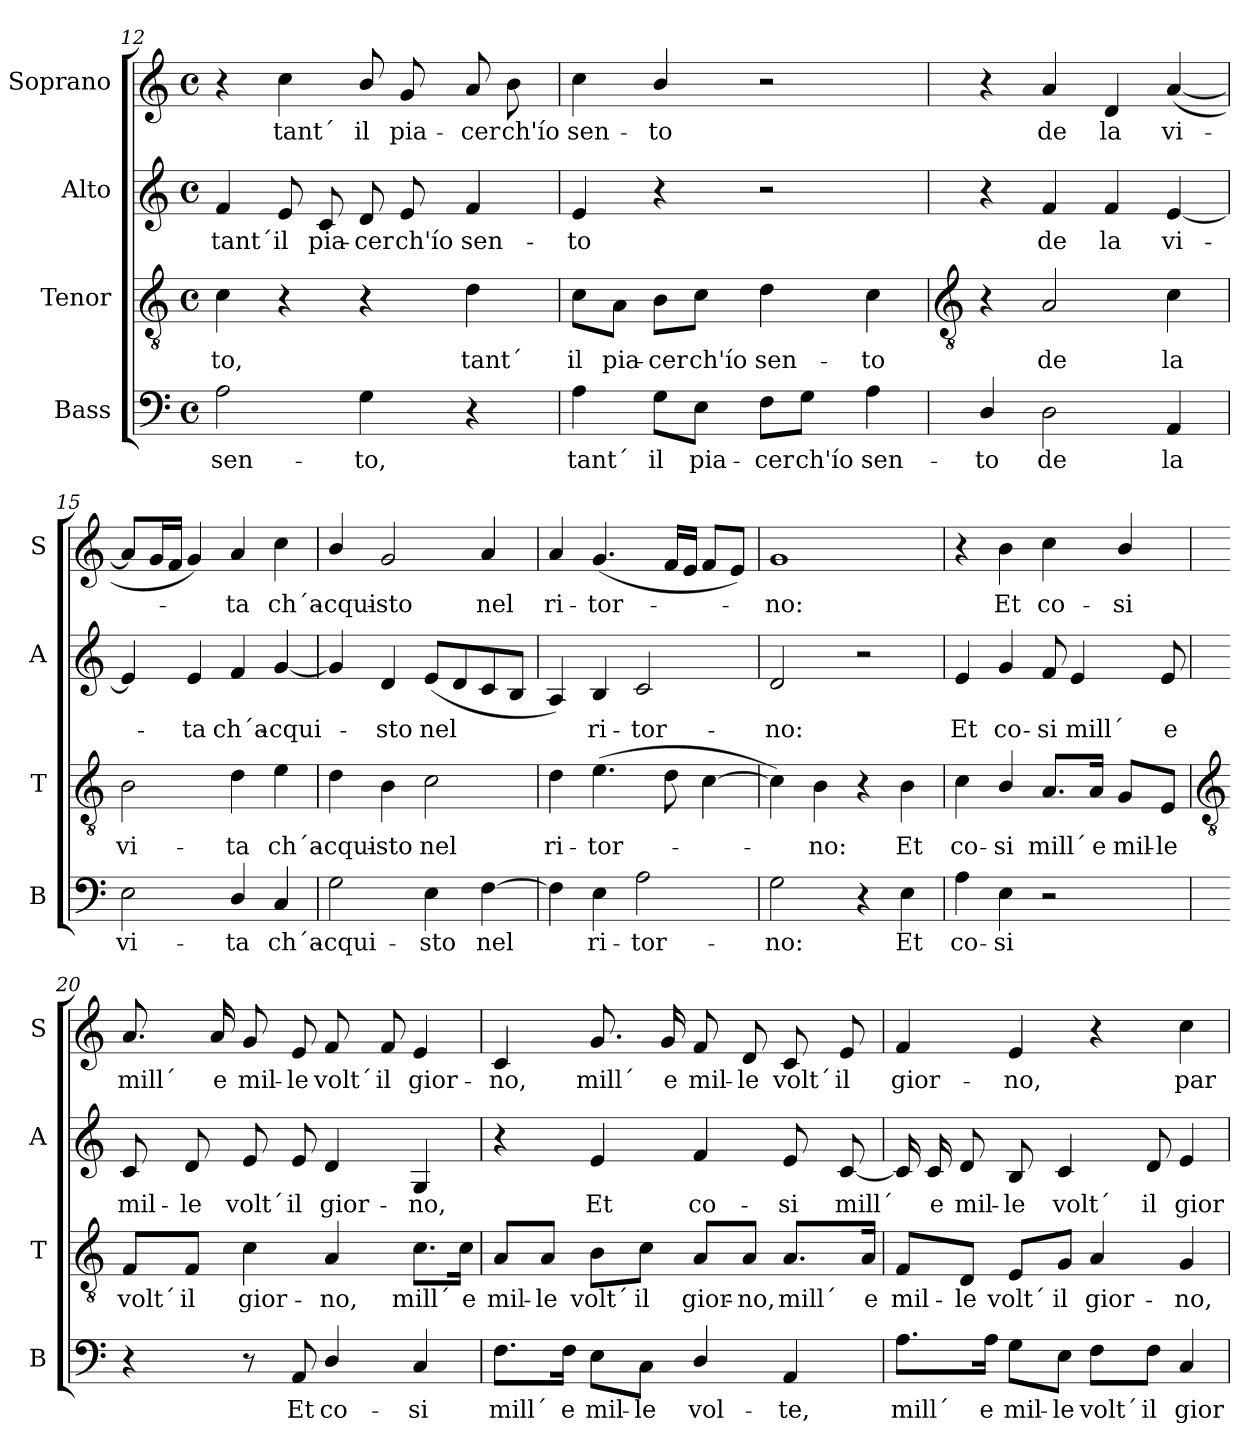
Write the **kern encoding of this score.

**kern	**text	**kern	**text	**kern	**text	**kern	**text
*part4	*part4	*part3	*part3	*part2	*part2	*part1	*part1
*staff4	*staff4	*staff3	*staff3	*staff2	*staff2	*staff1	*staff1
*I"Bass	*	*I"Tenor	*	*I"Alto	*	*I"Soprano	*
*I'B	*	*I'T	*	*I'A	*	*I'S	*
*clefF4	*	*clefGv2	*	*clefG2	*	*clefG2	*
*k[]	*	*k[]	*	*k[]	*	*k[]	*
*C:	*	*C:	*	*C:	*	*C:	*
*M4/4	*	*M4/4	*	*M4/4	*	*M4/4	*
*met(c)	*	*met(c)	*	*met(c)	*	*met(c)	*
=12	=12	=12	=12	=12	=12	=12	=12
!	!LO:LY:b	!	!LO:LY:b	!	!LO:LY:b	!	!
2A	sen-	4c	-to,	4f	tant´	4r	.
!	!	!	!	!	!LO:LY:b	!	!LO:LY:b
.	.	4r	.	8e	il	4cc	tant´
!	!	!	!	!	!LO:LY:b	!	!
.	.	.	.	8c	pia-	.	.
!	!LO:LY:b	!	!	!	!LO:LY:b	!	!LO:LY:b
4G	-to,	4r	.	8d	-cer	8b/	il
!	!	!	!	!	!LO:LY:b	!	!LO:LY:b
.	.	.	.	8e	ch'ío	8g	pia-
!	!	!	!LO:LY:b	!	!LO:LY:b	!	!LO:LY:b
4r	.	4d	tant´	4f	sen-	8a	-cer
!	!	!	!	!	!	!	!LO:LY:b
.	.	.	.	.	.	8b	ch'ío
=13	=13	=13	=13	=13	=13	=13	=13
!	!LO:LY:b	!	!LO:LY:b	!	!LO:LY:b	!	!LO:LY:b
4A	tant´	8c\L	il	4e	-to	4cc	sen-
!	!	!	!LO:LY:b	!	!	!	!
.	.	8A\J	pia-	.	.	.	.
!	!LO:LY:b	!	!LO:LY:b	!	!	!	!LO:LY:b
8G\L	il	8B\L	-cer	4r	.	4b/	-to
!	!LO:LY:b	!	!LO:LY:b	!	!	!	!
8E\J	pia-	8c\J	ch'ío	.	.	.	.
!	!LO:LY:b	!	!LO:LY:b	!	!	!	!
8F\L	-cer	4d	sen-	2r	.	2r	.
!	!LO:LY:b	!	!	!	!	!	!
8G\J	ch'ío	.	.	.	.	.	.
!	!LO:LY:b	!	!LO:LY:b	!	!	!	!
4A	sen-	4c	-to	.	.	.	.
!!LO:LB:g=z
=14	=14	=14	=14	=14	=14	=14	=14
*	*	*clefGv2	*	*	*	*	*
!	!LO:LY:b	!	!	!	!	!	!
4D/	-to	4r	.	4r	.	4r	.
!	!LO:LY:b	!	!LO:LY:b	!	!LO:LY:b	!	!LO:LY:b
2D	de	2A	de	4f	de	4a	de
!	!	!	!	!	!LO:LY:b	!	!LO:LY:b
.	.	.	.	4f	la	4d	la
!	!LO:LY:b	!	!LO:LY:b	!	!LO:LY:b	!	!LO:LY:b
4AA	la	4c	la	[4e	vi-	(<[4a	vi-
=15	=15	=15	=15	=15	=15	=15	=15
!	!LO:LY:b	!	!LO:LY:b	!	!	!	!
2E	vi-	2B	vi-	4e]	.	8aL]	.
.	.	.	.	.	.	16gL	.
.	.	.	.	.	.	16fJJ	.
!	!	!	!	!	!LO:LY:b	!	!
.	.	.	.	4e	ta	4g)	.
!	!LO:LY:b	!	!LO:LY:b	!	!LO:LY:b	!	!LO:LY:b
4D/	-ta	4d	-ta	4f	ch´a-	4a	ta
!	!LO:LY:b	!	!LO:LY:b	!	!LO:LY:b	!	!LO:LY:b
4C	ch´a-	4e	ch´a-	[4g	-cqui-	4cc	ch´a-
=16	=16	=16	=16	=16	=16	=16	=16
!	!LO:LY:b	!	!LO:LY:b	!	!	!	!LO:LY:b
2G	-cqui-	4d	-cqui-	4g]	.	4b/	-cqui-
!	!	!	!LO:LY:b	!	!LO:LY:b	!	!LO:LY:b
.	.	4B	-sto	4d	sto	2g	-sto
!	!LO:LY:b	!	!LO:LY:b	!	!LO:LY:b	!	!
4E	-sto	2c	nel	(<8eL	nel	.	.
.	.	.	.	8d	.	.	.
!	!LO:LY:b	!	!	!	!	!	!LO:LY:b
[4F	nel	.	.	8c	.	4a	nel
.	.	.	.	8B/J	.	.	.
=17	=17	=17	=17	=17	=17	=17	=17
!	!	!	!LO:LY:b	!	!	!	!LO:LY:b
4F]	.	4d	ri-	4A)	.	4a	ri-
!	!LO:LY:b	!	!LO:LY:b	!	!LO:LY:b	!	!LO:LY:b
4E	ri-	(>4.e	-tor-	4B	ri-	(<4.g	-tor-
!	!LO:LY:b	!	!	!	!LO:LY:b	!	!
2A	-tor-	.	.	2c	-tor-	.	.
.	.	8d	.	.	.	16fLL	.
.	.	.	.	.	.	16eJJ	.
.	.	[4c	.	.	.	8fL	.
.	.	.	.	.	.	8eJ)	.
=18	=18	=18	=18	=18	=18	=18	=18
!	!LO:LY:b	!	!	!	!LO:LY:b	!	!LO:LY:b
2G	-no:	4c])	.	2d	-no:	1g	no:
!	!	!	!LO:LY:b	!	!	!	!
.	.	4B	no:	.	.	.	.
4r	.	4r	.	2r	.	.	.
!	!LO:LY:b	!	!LO:LY:b	!	!	!	!
4E	Et	4B	Et	.	.	.	.
=19	=19	=19	=19	=19	=19	=19	=19
!	!LO:LY:b	!	!LO:LY:b	!	!LO:LY:b	!	!
4A	co-	4c	co-	4e	Et	4r	.
!	!LO:LY:b	!	!LO:LY:b	!	!LO:LY:b	!	!LO:LY:b
4E	-si	4B/	-si	4g	co-	4b	Et
!	!	!	!LO:LY:b	!	!LO:LY:b	!	!LO:LY:b
2r	.	8.A/L	mill´	8f	-si	4cc	co-
!	!	!	!	!	!LO:LY:b	!	!
.	.	.	.	4e	mill´	.	.
!	!	!	!LO:LY:b	!	!	!	!
.	.	16A/Jk	e	.	.	.	.
!	!	!	!LO:LY:b	!	!	!	!LO:LY:b
.	.	8G/L	mil-	.	.	4b/	-si
!	!	!	!LO:LY:b	!	!LO:LY:b	!	!
.	.	8E/J	-le	8e	e	.	.
!!LO:LB:g=z
=20	=20	=20	=20	=20	=20	=20	=20
*	*	*clefGv2	*	*	*	*	*
!	!	!	!LO:LY:b	!	!LO:LY:b	!	!LO:LY:b
4r	.	8F/L	volt´	8c	mil-	8.a	mill´
!	!	!	!LO:LY:b	!	!LO:LY:b	!	!
.	.	8F/J	il	8d	-le	.	.
!	!	!	!	!	!	!	!LO:LY:b
.	.	.	.	.	.	16a	e
!	!	!	!LO:LY:b	!	!LO:LY:b	!	!LO:LY:b
8r	.	4c	gior-	8e	volt´	8g	mil-
!	!LO:LY:b	!	!	!	!LO:LY:b	!	!LO:LY:b
8AA	Et	.	.	8e	il	8e	-le
!	!LO:LY:b	!	!LO:LY:b	!	!LO:LY:b	!	!LO:LY:b
4D/	co-	4A	-no,	4d	gior-	8f	volt´
!	!	!	!	!	!	!	!LO:LY:b
.	.	.	.	.	.	8f	il
!	!LO:LY:b	!	!LO:LY:b	!	!LO:LY:b	!	!LO:LY:b
4C	-si	8.c\L	mill´	4G	-no,	4e	gior-
!	!	!	!LO:LY:b	!	!	!	!
.	.	16c\Jk	e	.	.	.	.
=21	=21	=21	=21	=21	=21	=21	=21
!	!LO:LY:b	!	!LO:LY:b	!	!	!	!LO:LY:b
8.F\L	mill´	8A/L	mil-	4r	.	4c	-no,
!	!	!	!LO:LY:b	!	!	!	!
.	.	8A/J	-le	.	.	.	.
!	!LO:LY:b	!	!	!	!	!	!
16F\Jk	e	.	.	.	.	.	.
!	!LO:LY:b	!	!LO:LY:b	!	!LO:LY:b	!	!LO:LY:b
8E\L	mil-	8B\L	volt´	4e	Et	8.g	mill´
!	!LO:LY:b	!	!LO:LY:b	!	!	!	!
8C\J	-le	8c\J	il	.	.	.	.
!	!	!	!	!	!	!	!LO:LY:b
.	.	.	.	.	.	16g	e
!	!LO:LY:b	!	!LO:LY:b	!	!LO:LY:b	!	!LO:LY:b
4D/	vol-	8A/L	gior-	4f	co-	8f	mil-
!	!	!	!LO:LY:b	!	!	!	!LO:LY:b
.	.	8A/J	-no,	.	.	8d	-le
!	!LO:LY:b	!	!LO:LY:b	!	!LO:LY:b	!	!LO:LY:b
4AA	-te,	8.A/L	mill´	8e	-si	8c	volt´
!	!	!	!	!	!LO:LY:b	!	!LO:LY:b
.	.	.	.	[8c	mill´	8e	il
!	!	!	!LO:LY:b	!	!	!	!
.	.	16A/Jk	e	.	.	.	.
=22	=22	=22	=22	=22	=22	=22	=22
!	!LO:LY:b	!	!LO:LY:b	!	!	!	!LO:LY:b
8.A\L	mill´	8F/L	mil-	16c]	.	4f	gior-
!	!	!	!	!	!LO:LY:b	!	!
.	.	.	.	16c	e	.	.
!	!	!	!LO:LY:b	!	!LO:LY:b	!	!
.	.	8D/J	-le	8d	mil-	.	.
!	!LO:LY:b	!	!	!	!	!	!
16A\Jk	e	.	.	.	.	.	.
!	!LO:LY:b	!	!LO:LY:b	!	!LO:LY:b	!	!LO:LY:b
8G\L	mil-	8E/L	volt´	8B	-le	4e	-no,
!	!LO:LY:b	!	!LO:LY:b	!	!LO:LY:b	!	!
8E\J	-le	8G/J	il	4c	volt´	.	.
!	!LO:LY:b	!	!LO:LY:b	!	!	!	!
8F\L	volt´	4A	gior-	.	.	4r	.
!	!LO:LY:b	!	!	!	!LO:LY:b	!	!
8F\J	il	.	.	8d	il	.	.
!	!LO:LY:b	!	!LO:LY:b	!	!LO:LY:b	!	!LO:LY:b
4C	gior-	4G	-no,	4e	gior-	4cc	par-
=	=	=	=	=	=	=	=
*-	*-	*-	*-	*-	*-	*-	*-
